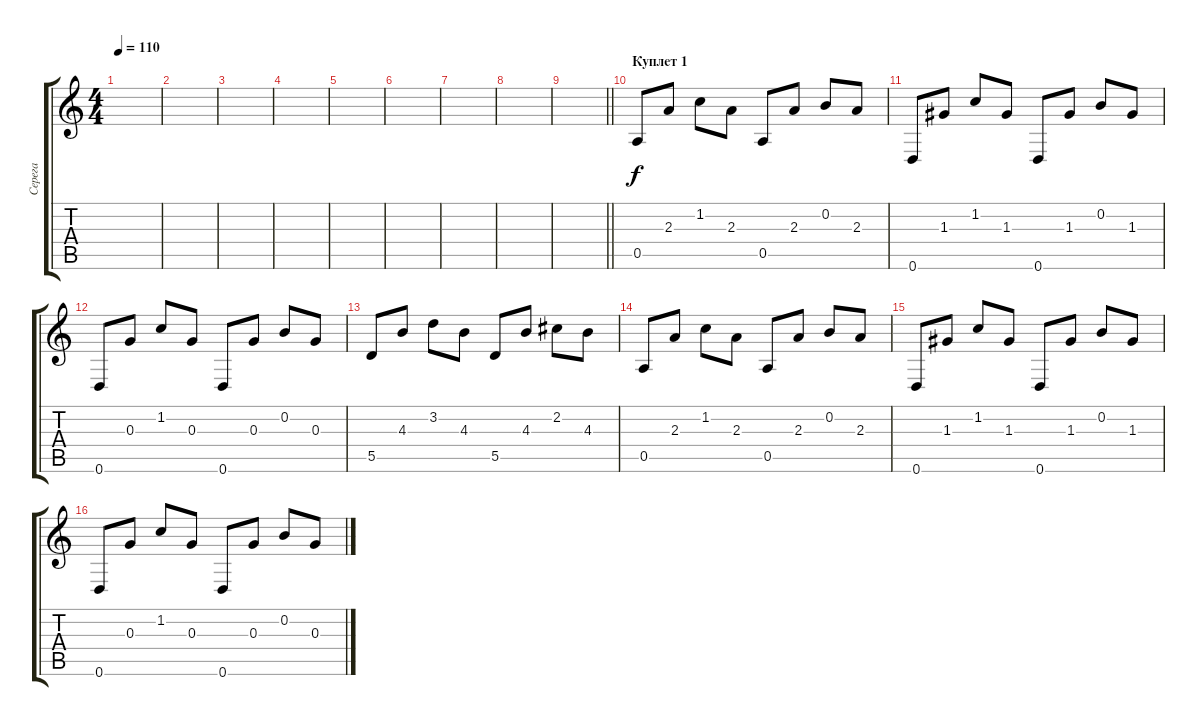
\track ("Серега" "Серега") {instrument acousticguitarsteel}
\staff {score tabs}
\tuning (E4 B3 G3 D3 A2 D2) {hide}
\ts (4 4)
\tempo 110
\clef g2
\ks c
|
|
|
|
|
|
|
|
\barLineRight lightlight
|
\section ("" "Куплет 1")
0.5.8 2.3.8 1.2.8 2.3.8 0.5.8 2.3.8 0.2.8 2.3.8 |
0.6.8 1.3.8 1.2.8 1.3.8 0.6.8 1.3.8 0.2.8 1.3.8 |
0.6.8 0.3.8 1.2.8 0.3.8 0.6.8 0.3.8 0.2.8 0.3.8 |
5.5.8 4.3.8 3.2.8 4.3.8 5.5.8 4.3.8 2.2.8 4.3.8 |
0.5.8 2.3.8 1.2.8 2.3.8 0.5.8 2.3.8 0.2.8 2.3.8 |
0.6.8 1.3.8 1.2.8 1.3.8 0.6.8 1.3.8 0.2.8 1.3.8 |
0.6.8 0.3.8 1.2.8 0.3.8 0.6.8 0.3.8 0.2.8 0.3.8
